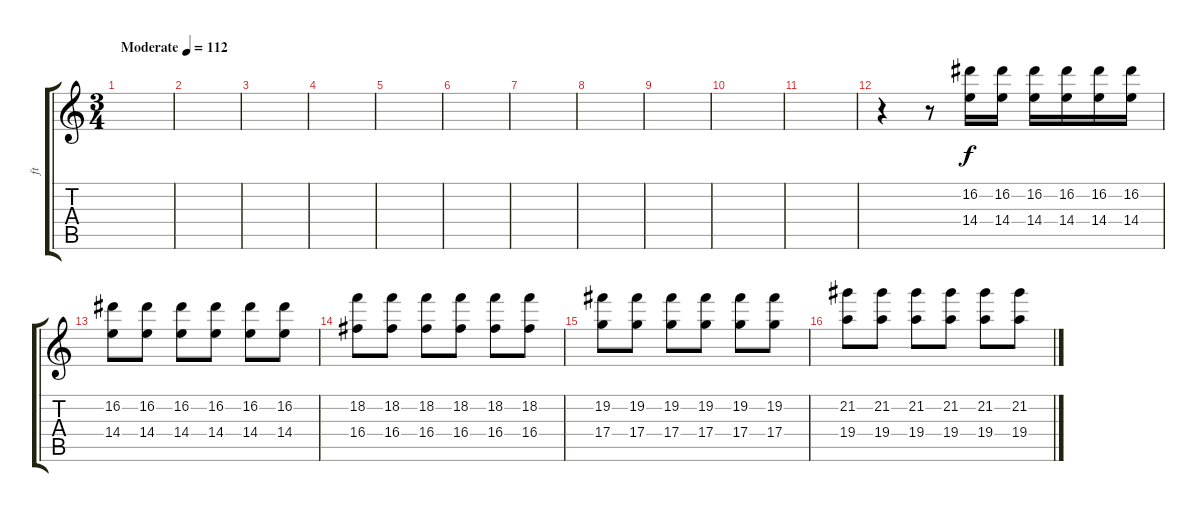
\track ("ft" "ft") {instrument distortionguitar}
\staff {score tabs}
\tuning (E4 B3 G3 D3 A2 D2) {hide}
\ts (3 4)
\tempo (112 "Moderate")
\clef g2
\ks c
|
|
|
|
|
|
|
|
|
|
|
r.4 r.8 (16.2 14.4).16 (16.2 14.4).16 (16.2 14.4).16 (16.2 14.4).16 (16.2 14.4).16 (16.2 14.4).16 |
(16.2 14.4).8 (16.2 14.4).8 (16.2 14.4).8 (16.2 14.4).8 (16.2 14.4).8 (16.2 14.4).8 |
(18.2 16.4).8 (18.2 16.4).8 (18.2 16.4).8 (18.2 16.4).8 (18.2 16.4).8 (18.2 16.4).8 |
(19.2 17.4).8 (19.2 17.4).8 (19.2 17.4).8 (19.2 17.4).8 (19.2 17.4).8 (19.2 17.4).8 |
(21.2 19.4).8 (21.2 19.4).8 (21.2 19.4).8 (21.2 19.4).8 (21.2 19.4).8 (21.2 19.4).8
